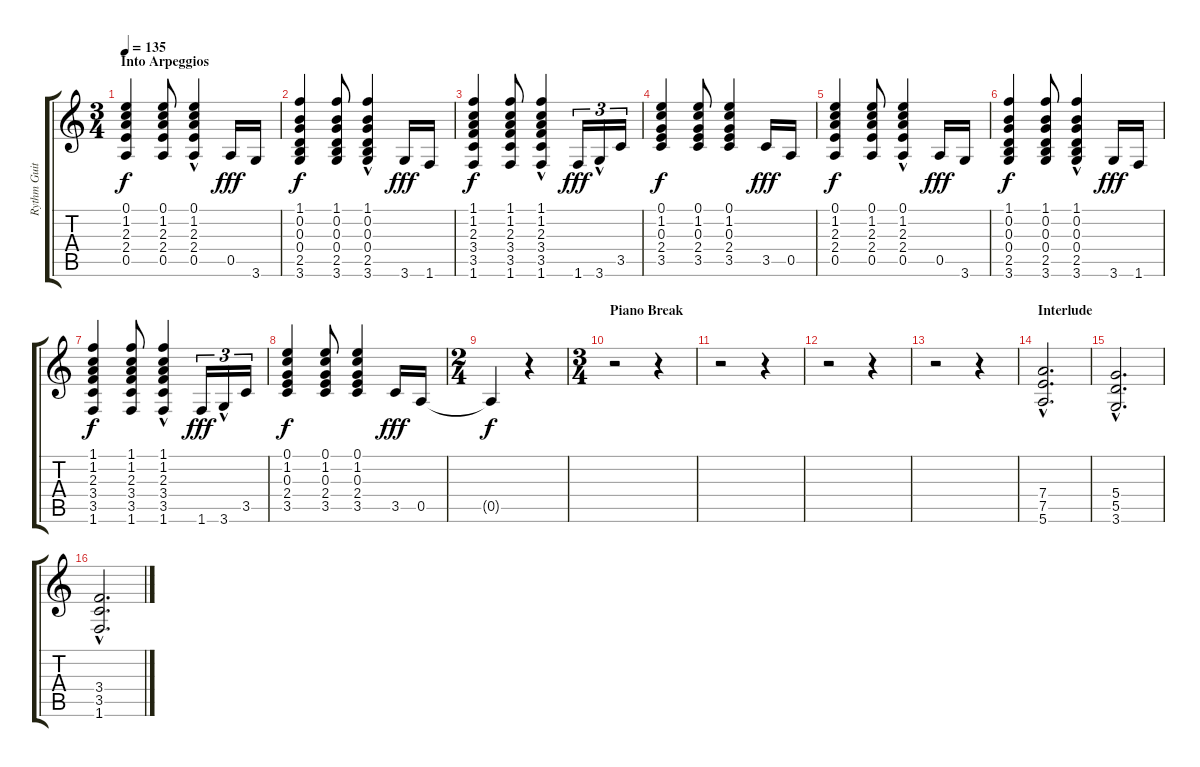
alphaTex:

\track ("Rythm Guitar" "Rythm Guit") {instrument acousticguitarnylon}
\staff {score tabs}
\tuning (E4 B3 G3 D3 A2 E2) {hide}
\ts (3 4)
\section ("" "Into Arpeggios")
\tempo 135
\clef g2
\ks c
(0.1 1.2 2.3 2.4 0.5).4{dy f instrument acousticguitarnylon} (0.1 1.2 2.3 2.4 0.5).8 (0.1{hac} 1.2{hac} 2.3{hac} 2.4{hac} 0.5).4 0.5.16{dy fff} 3.6.16 |
(1.1 0.2 0.3 0.4 2.5 3.6).4{dy f} (1.1 0.2 0.3 0.4 2.5 3.6).8 (1.1{hac} 0.2{hac} 0.3{hac} 0.4{hac} 2.5{hac} 3.6).4 3.6.16{dy fff} 1.6.16 |
(1.1 1.2 2.3 3.4 3.5 1.6).4{dy f} (1.1 1.2 2.3 3.4 3.5 1.6).8 (1.1{hac} 1.2{hac} 2.3{hac} 3.4{hac} 3.5 1.6).4 1.6.16{tu (3 2) dy fff} 3.6{hac}.16{tu (3 2)} 3.5.16{tu (3 2)} |
(0.1 1.2 0.3 2.4 3.5).4{dy f} (0.1 1.2 0.3 2.4 3.5).8 (0.1 1.2 0.3 2.4 3.5).4 3.5.16{dy fff} 0.5.16 |
(0.1 1.2 2.3 2.4 0.5).4{dy f} (0.1 1.2 2.3 2.4 0.5).8 (0.1{hac} 1.2{hac} 2.3{hac} 2.4{hac} 0.5).4 0.5.16{dy fff} 3.6.16 |
(1.1 0.2 0.3 0.4 2.5 3.6).4{dy f} (1.1 0.2 0.3 0.4 2.5 3.6).8 (1.1{hac} 0.2{hac} 0.3{hac} 0.4{hac} 2.5{hac} 3.6).4 3.6.16{dy fff} 1.6.16 |
(1.1 1.2 2.3 3.4 3.5 1.6).4{dy f} (1.1 1.2 2.3 3.4 3.5 1.6).8 (1.1{hac} 1.2{hac} 2.3{hac} 3.4{hac} 3.5 1.6).4 1.6.16{tu (3 2) dy fff} 3.6{hac}.16{tu (3 2)} 3.5.16{tu (3 2)} |
(0.1 1.2 0.3 2.4 3.5).4{dy f} (0.1 1.2 0.3 2.4 3.5).8 (0.1 1.2 0.3 2.4 3.5).4 3.5.16{dy fff} 0.5.16 |
\ts (2 4)
0.5{t}.4{dy f} r.4 |
\ts (3 4)
\section ("" "Piano Break")
r.2 r.4 |
r.2 r.4 |
r.2 r.4 |
r.2 r.4 |
\section ("" "Interlude")
(7.4{hac} 7.5{hac} 5.6{hac}).2{d volume 10} |
(5.4{hac} 5.5{hac} 3.6{hac}).2{d} |
(3.4{hac} 3.5{hac} 1.6{hac}).2{d}
